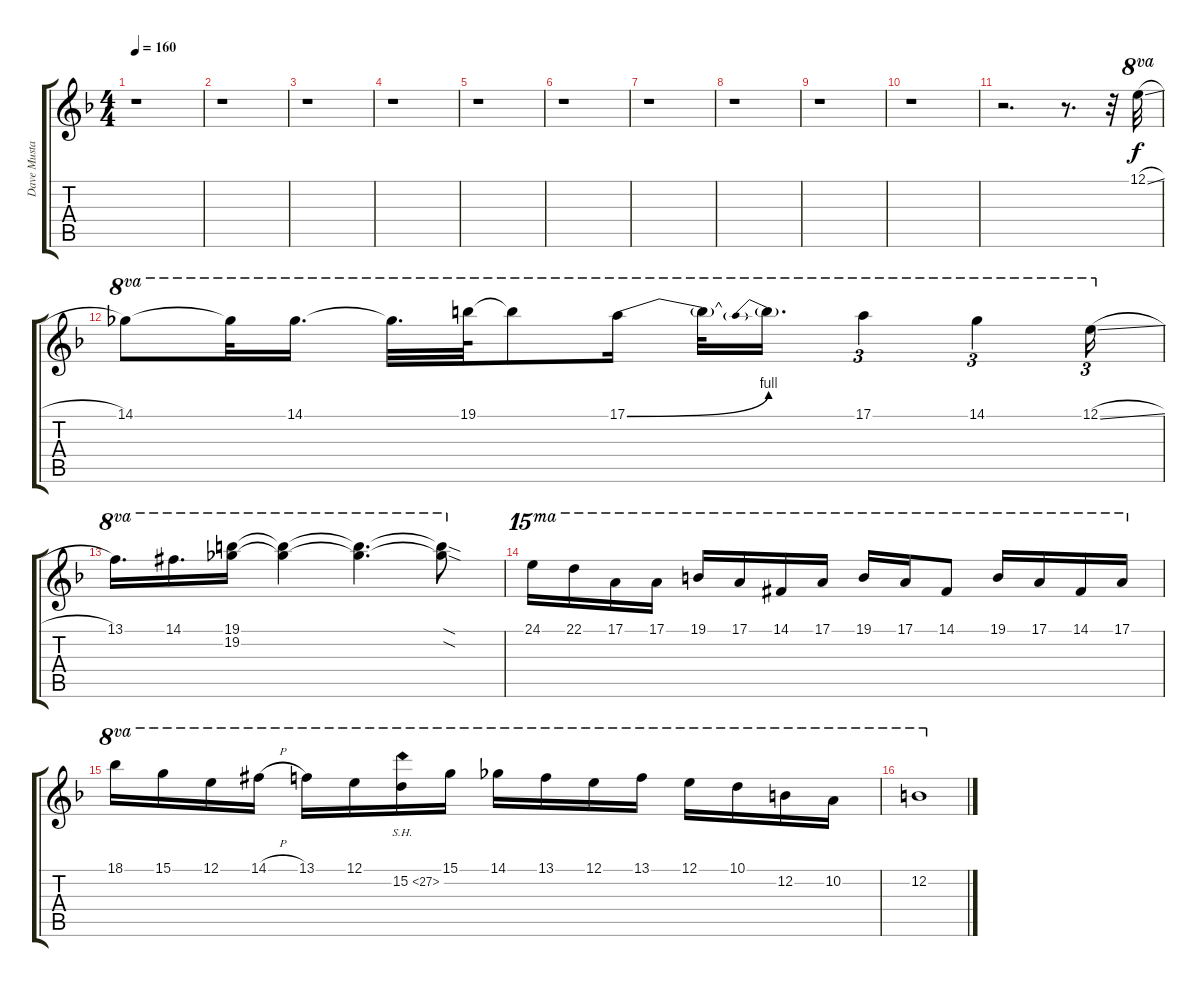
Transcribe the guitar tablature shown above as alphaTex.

\track ("Dave Mustaine - Lead 1" "Dave Musta") {instrument distortionguitar}
\staff {score tabs}
\tuning (E4 B3 G3 D3 A2 E2) {hide}
\ts (4 4)
\tempo 160
\clef g2
\ks f
r.1{dy f} |
r.1 |
r.1 |
r.1 |
r.1 |
r.1 |
r.1 |
r.1 |
r.1 |
r.1 |
r.2{d volume 16} r.8{d} r.32 12.1{sl}.32{ot 8va} |
14.1.8{ot 8va} 14.1{t}.32{ot 8va} 14.1.16{d ot 8va} 14.1{t}.32{d ot 8va} 19.1.64{ot 8va} 19.1{t}.8{ot 8va} 17.1{be (bend 0 0 60 4)}.16{ot 8va} 17.1{t}.32{ot 8va} 17.1{be (prebend 0 4 60 4) t}.16{d ot 8va} 17.1.4{tu (3 2) ot 8va} 14.1.4{tu (3 2) ot 8va} 12.1{sl}.16{tu (3 2) ot 8va} |
13.1.16{d ot 8va} 14.1{acc #}.16{d ot 8va} (19.1 19.2).16{ot 8va} (19.1{t} 19.2{t}).4{ot 8va} (19.1{t} 19.2{t}).4{d ot 8va} (19.1{sod t} 19.2{sod t}).8{ot 8va} |
24.1.16{ot 15ma} 22.1.16{ot 15ma} 17.1.16{ot 15ma} 17.1.16{ot 15ma} 19.1.16{ot 15ma} 17.1.16{ot 15ma} 14.1{acc #}.16{ot 15ma} 17.1.16{ot 15ma} 19.1.16{ot 15ma} 17.1.16{ot 15ma} 14.1{acc #}.8{ot 15ma} 19.1.16{ot 15ma} 17.1.16{ot 15ma} 14.1{acc #}.16{ot 15ma} 17.1.16{ot 15ma} |
18.1.16{ot 8va} 15.1.16{ot 8va} 12.1.16{ot 8va} 14.1{h acc #}.16{ot 8va} 13.1.16{ot 8va} 12.1.16{ot 8va} 15.2{sh 12}.16{ot 8va} 15.1.16{ot 8va} 14.1.16{ot 8va} 13.1.16{ot 8va} 12.1.16{ot 8va} 13.1.16{ot 8va} 12.1.16{ot 8va} 10.1.16{ot 8va} 12.2.16{ot 8va} 10.2.16{ot 8va} |
12.2.1{ot 8va}
